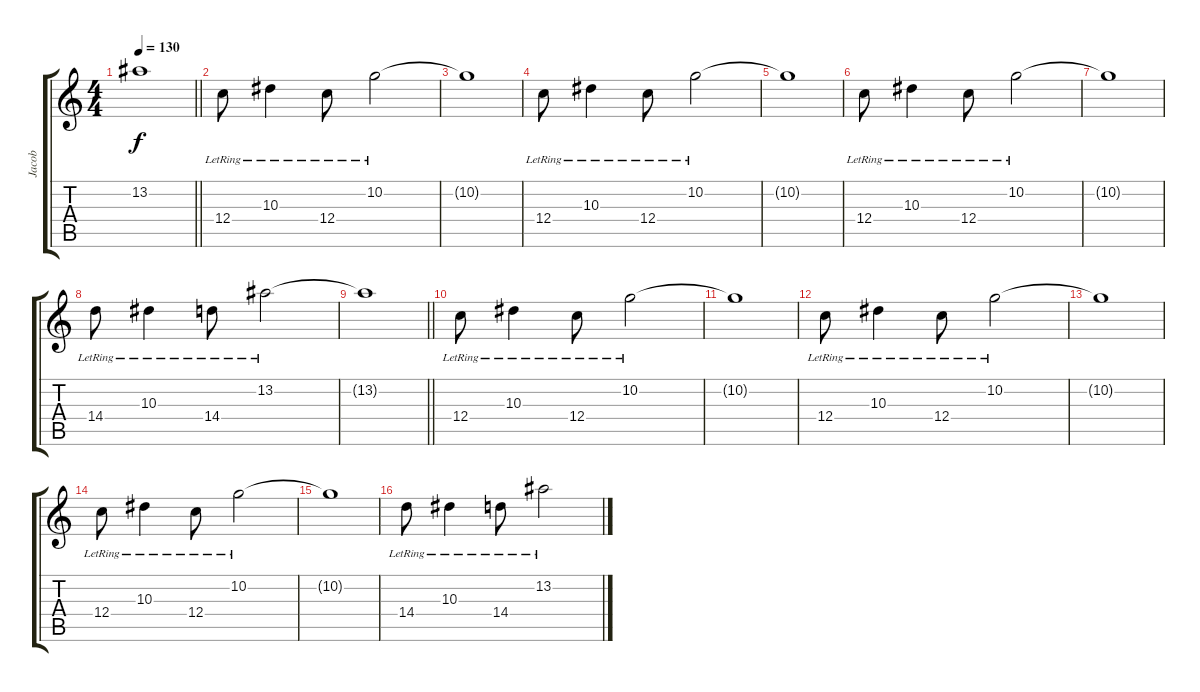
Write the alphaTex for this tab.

\track ("Jacob" "Jacob") {instrument electricguitarjazz}
\staff {score tabs}
\tuning (D4 A3 F3 C3 G2 C2) {hide}
\ts (4 4)
\tempo 130
\clef g2
\barLineRight lightlight
\ks c
13.2{t}.1{dy f} |
12.4{lr}.8 10.3{lr}.4 12.4{lr}.8 10.2{lr}.2 |
10.2{t}.1 |
12.4{lr}.8 10.3{lr}.4 12.4{lr}.8 10.2{lr}.2 |
10.2{t}.1 |
12.4{lr}.8 10.3{lr}.4 12.4{lr}.8 10.2{lr}.2 |
10.2{t}.1 |
14.4{lr}.8 10.3{lr}.4 14.4{lr}.8 13.2{lr}.2 |
\barLineRight lightlight
13.2{t}.1 |
12.4{lr}.8 10.3{lr}.4 12.4{lr}.8 10.2{lr}.2 |
10.2{t}.1 |
12.4{lr}.8 10.3{lr}.4 12.4{lr}.8 10.2{lr}.2 |
10.2{t}.1 |
12.4{lr}.8 10.3{lr}.4 12.4{lr}.8 10.2{lr}.2 |
10.2{t}.1 |
14.4{lr}.8 10.3{lr}.4 14.4{lr}.8 13.2{lr}.2
